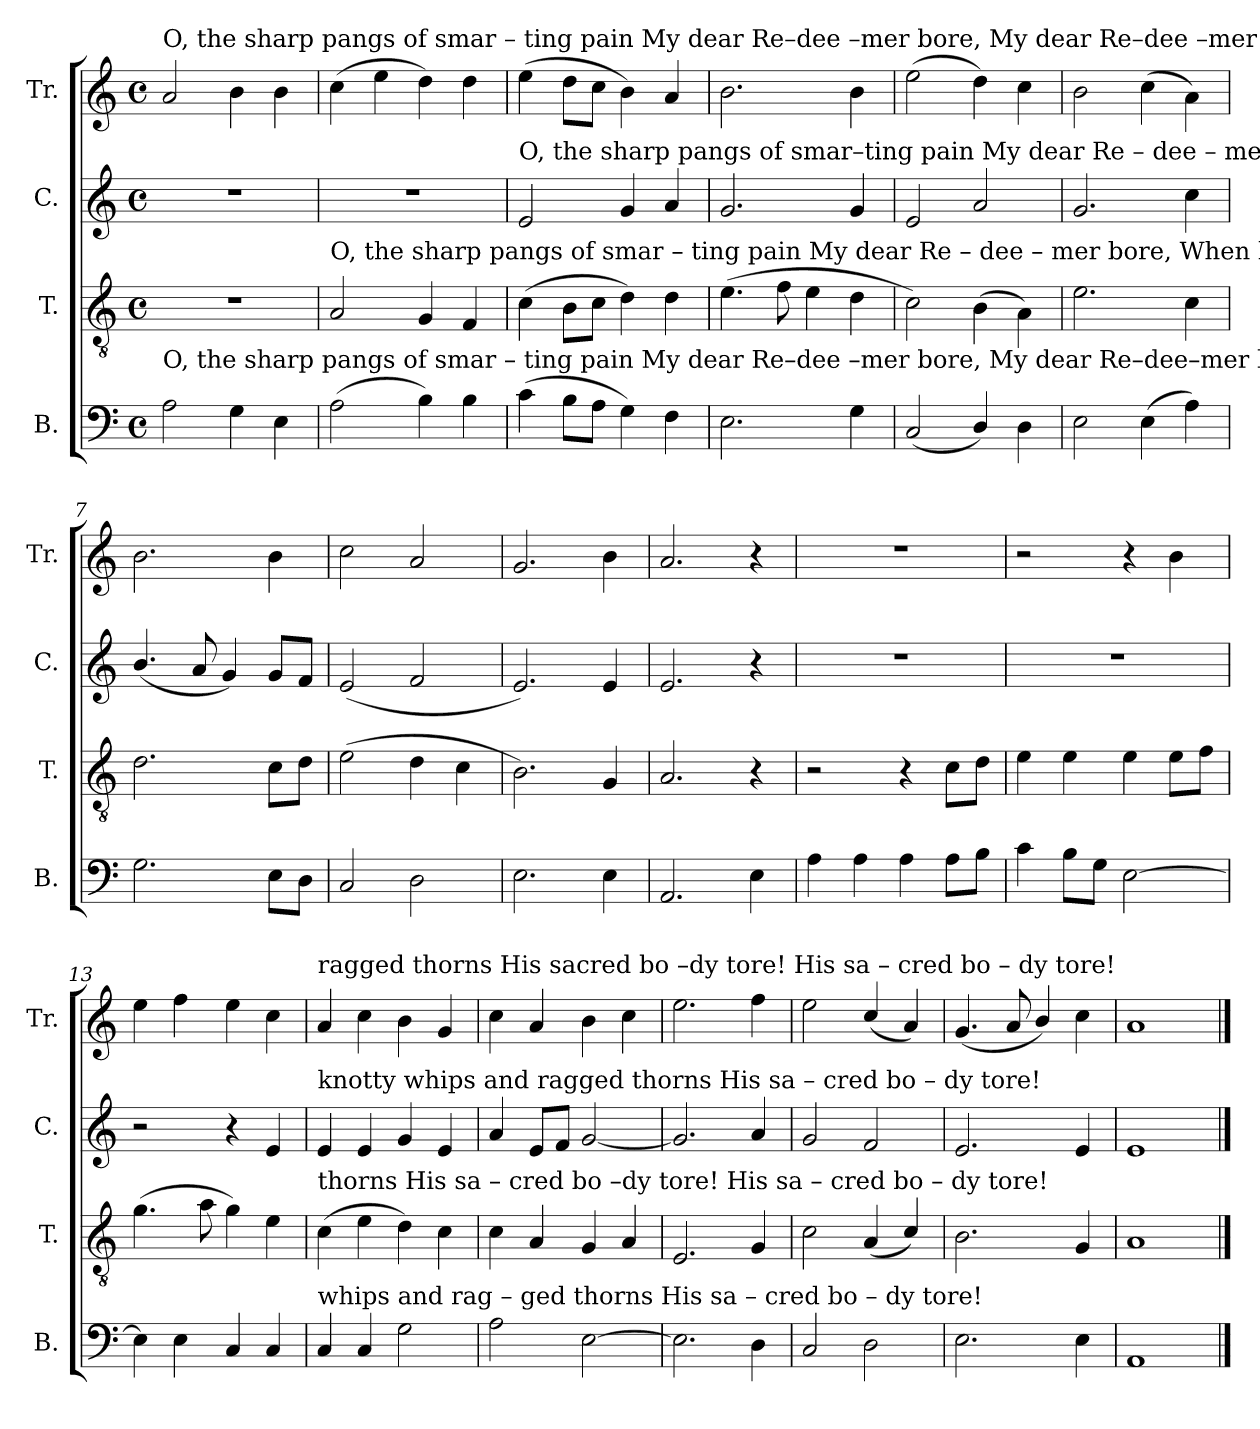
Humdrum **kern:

**kern	**kern	**kern	**kern
*part4	*part3	*part2	*part1
*staff4	*staff3	*staff2	*staff1
*I"B.	*I"T.	*I"C.	*I"Tr.
*I'B.	*I'T.	*I'C.	*I'Tr.
*clefF4	*clefGv2	*clefG2	*clefG2
*k[]	*k[]	*k[]	*k[]
*M4/4	*M4/4	*M4/4	*M4/4
*met(c)	*met(c)	*met(c)	*met(c)
*MM110	*MM110	*MM110	*MM110
=1	=1	=1	=1
!	!	!	!LO:TX:a:t=O, the sharp pangs  of  smar     –    ting  pain        My  dear  Re–dee –mer   bore,          My    dear  Re–dee –mer  bore                                               When knotty whips and
!LO:TX:a:t=O, the sharp pangs  of  smar     –    ting  pain        My  dear  Re–dee –mer   bore,          My    dear Re–dee–mer bore When knotty whips and ragged thorns,   When knotty	!	!	!
2A!\	1r	1r	2a!/
4G!\	.	.	4b!\
4E!\	.	.	4b!\
=2	=2	=2	=2
!	!LO:TX:a:t=O,  the sharp  pangs         of   smar         –          ting   pain    My  dear           Re  –  dee        –        mer  bore,                  When  knotty whips and  rag    –     ged	!	!
(2A!\	2A!/	1r	(4cc!\
.	.	.	4ee!\
4B!\)	4G!/	.	4dd!\)
4B!\	4F!/	.	4dd!\
=3	=3	=3	=3
!	!	!LO:TX:a:t=O,    the  sharp  pangs       of  smar–ting   pain  My  dear           Re  –  dee       –        mer  bore,                                                                             When	!
(4c!\	(4c!\	2e!/	(4ee!\
8B!\L	8B!\L	.	8dd!\L
8A!\J	8c!\J	.	8cc!\J
4G!\)	4d!\)	4g!/	4b!\)
4F!\	4d!\	4a!/	4a!/
=4	=4	=4	=4
2.E!\	(4.e!\	2.g!/	2.b!\
.	8f!\	.	.
.	4e!\	.	.
4G!\	4d!\	4g!/	4b!\
=5	=5	=5	=5
(2C!/	2c!\)	2e!/	(2ee!\
4D!/)	(4B!\	2a!/	4dd!\)
4D!\	4A!\)	.	4cc!\
=6	=6	=6	=6
2E!\	2.e!\	2.g!/	2b!\
(4E!\	.	.	(4cc!\
4A!\)	4c!\	4cc!\	4a!\)
=7	=7	=7	=7
2.G!\	2.d!\	(4.b!/	2.b!\
.	.	8a!/	.
.	.	4g!/)	.
8E!\L	8c!\L	8g!/L	4b!\
8D!\J	8d!\J	8f!/J	.
=8	=8	=8	=8
2C!/	(2e!\	(2e!/	2cc!\
2D!\	4d!\	2f!/	2a!/
.	4c!\	.	.
=9	=9	=9	=9
2.E!\	2.B!\)	2.e!/)	2.g!/
4E!\	4G!/	4e!/	4b!\
=10	=10	=10	=10
2.AA!/	2.A!/	2.e!/	2.a!/
4E!\	4r	4r	4r
=11	=11	=11	=11
4A!\	2r	1r	1r
4A!\	.	.	.
4A!\	4r	.	.
8A!\L	8c!\L	.	.
8B!\J	8d!\J	.	.
=12	=12	=12	=12
4c!\	4e!\	1r	2r
8B!\L	4e!\	.	.
8G!\J	.	.	.
[2E!\	4e!\	.	4r
.	8e!\L	.	4b!\
.	8f!\J	.	.
=13	=13	=13	=13
4E!\]	(4.g!\	2r	4ee!\
4E!\	.	.	4ff!\
.	8a!\	.	.
4C!/	4g!\)	4r	4ee!\
4C!/	4e!\	4e!/	4cc!\
!!LO:LB:g=z
=14	=14	=14	=14
!	!	!	!LO:TX:a:t=ragged thorns His sacred bo –dy  tore!  His  sa  –  cred     bo      –      dy   tore!
!	!	!LO:TX:a:t=knotty whips and ragged  thorns            His  sa  –  cred    bo       –       dy   tore!	!
!	!LO:TX:a:t=thorns      His  sa – cred  bo –dy  tore!  His  sa  –  cred    bo       –       dy   tore!	!	!
!LO:TX:a:t=whips and rag – ged      thorns              His   sa  –  cred   bo       –       dy   tore!	!	!	!
4C!/	(4c!\	4e!/	4a!/
4C!/	4e!\	4e!/	4cc!\
2G!\	4d!\)	4g!/	4b!\
.	4c!\	4e!/	4g!/
=15	=15	=15	=15
2A!\	4c!\	4a!/	4cc!\
.	4A!/	8e!/L	4a!/
.	.	8f!/J	.
[2E!\	4G!/	[2g!/	4b!\
.	4A!/	.	4cc!\
=16	=16	=16	=16
2.E!\]	2.E!/	2.g!/]	2.ee!\
4D!\	4G!/	4a!/	4ff!\
=17	=17	=17	=17
2C!/	2c!\	2g!/	2ee!\
2D!\	(4A!/	2f!/	(4cc!/
.	4c!/)	.	4a!/)
=18	=18	=18	=18
2.E!\	2.B!\	2.e!/	(4.g!/
.	.	.	8a!/
.	.	.	4b!/)
4E!\	4G!/	4e!/	4cc!\
=19	=19	=19	=19
1AA!	1A!	1e!	1a!
==	==	==	==
*-	*-	*-	*-
